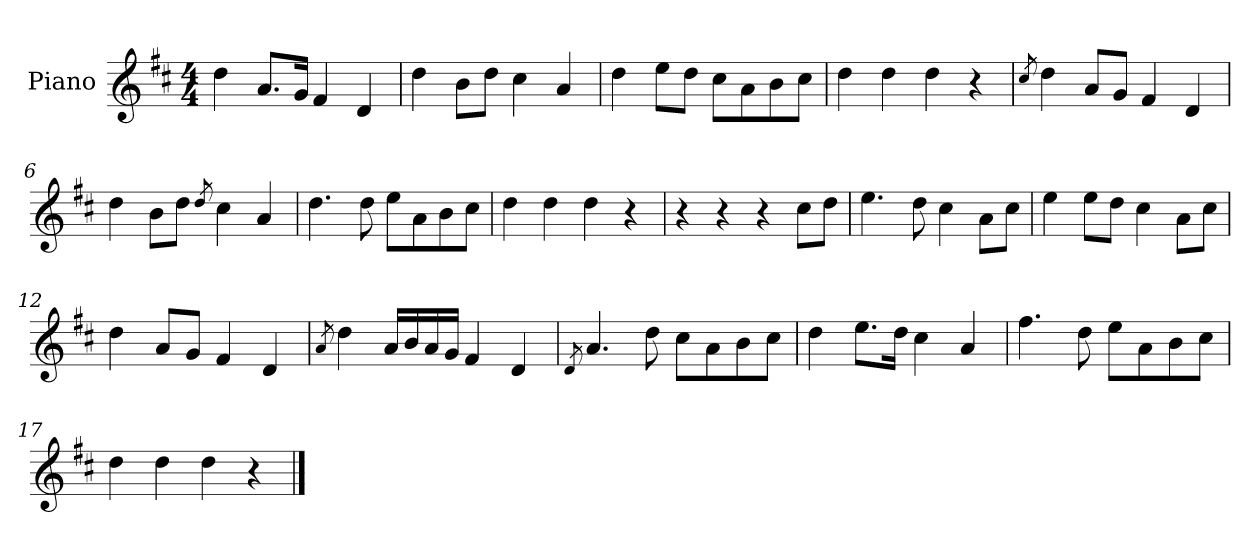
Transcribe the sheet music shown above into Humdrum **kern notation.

**kern
*part1
*staff1
*I"Piano
*I'Pno.
*clefG2
*k[f#c#]
*M4/4
=1
4dd\
8.a/L
16g/Jk
4f#/
4d/
=2
4dd\
8b\L
8dd\J
4cc#\
4a/
=3
4dd\
8ee\L
8dd\J
8cc#\L
8a\
8b\
8cc#\J
=4
4dd\
4dd\
4dd\
4r
=5
8qcc#/
4dd\
8a/L
8g/J
4f#/
4d/
=6
4dd\
8b\L
8dd\J
8qdd/
4cc#\
4a/
=7
4.dd\
8dd\
8ee\L
8a\
8b\
8cc#\J
=8
4dd\
4dd\
4dd\
4r
=9
4r
4r
4r
8cc#\L
8dd\J
=10
4.ee\
8dd\
4cc#\
8a\L
8cc#\J
=11
4ee\
8ee\L
8dd\J
4cc#\
8a\L
8cc#\J
=12
4dd\
8a/L
8g/J
4f#/
4d/
=13
8qa/
4dd\
16a/LL
16b/
16a/
16g/JJ
4f#/
4d/
=14
8qd/
4.a/
8dd\
8cc#\L
8a\
8b\
8cc#\J
=15
4dd\
8.ee\L
16dd\Jk
4cc#\
4a/
=16
4.ff#\
8dd\
8ee\L
8a\
8b\
8cc#\J
=17
4dd\
4dd\
4dd\
4r
==
*-
